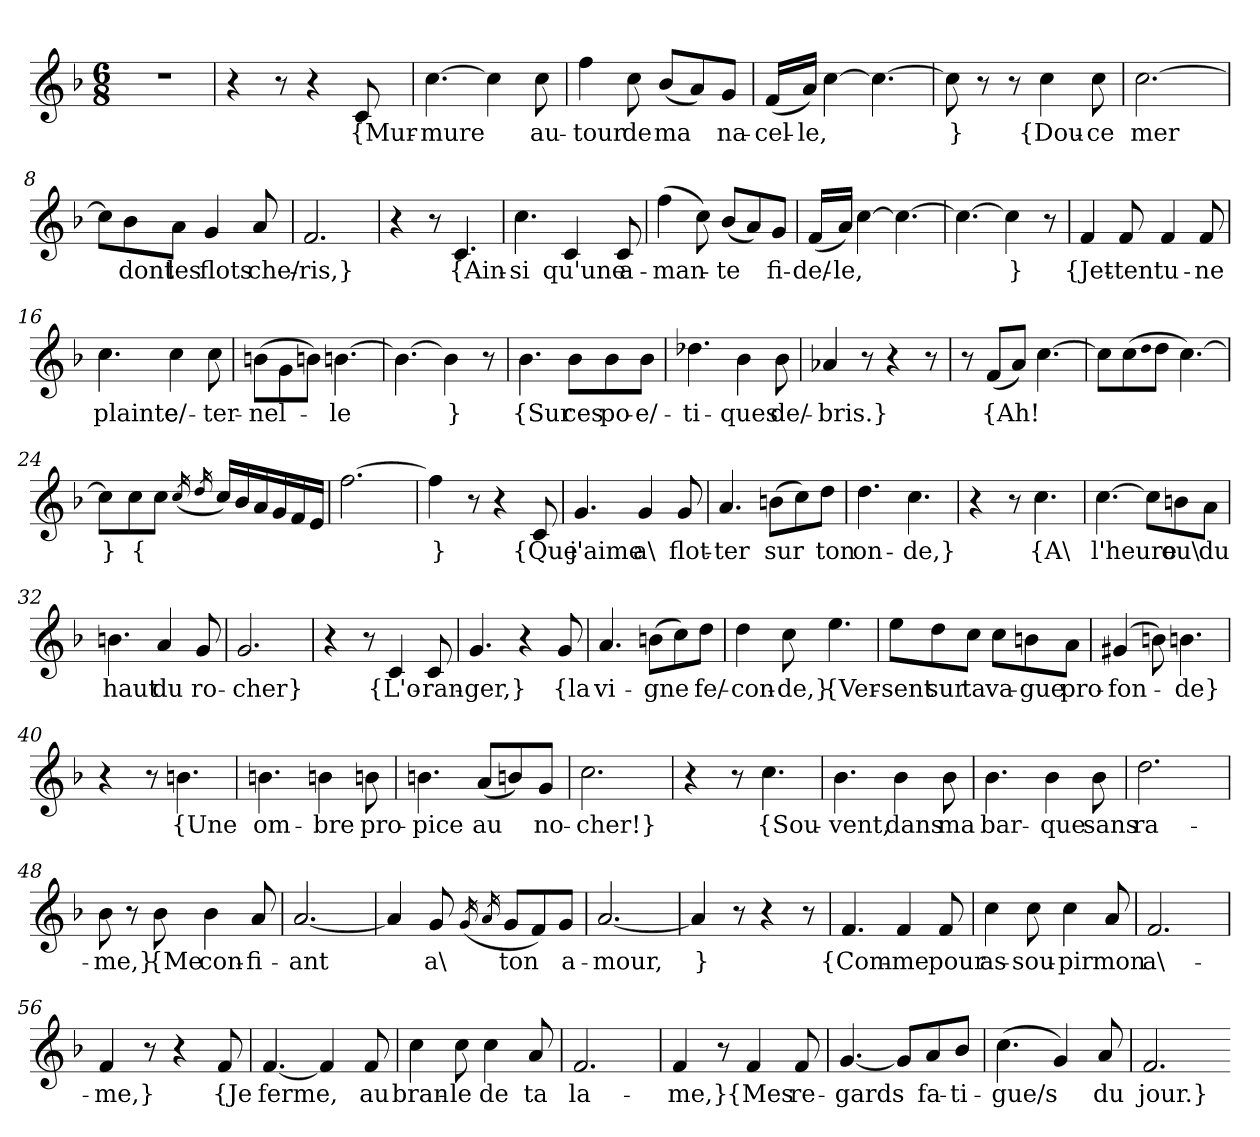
**kern	**text
*part1	*part1
*staff1	*staff1
*clefG2	*
*k[b-]	*
*M6/8	*
=1	=1
2.r	.
=2	=2
4r	.
8r	.
4r	.
8c	{Mur-
=3	=3
[4.cc	-mure
4cc]	.
8cc	au-
=4	=4
4ff	-tour
8cc	de
(8b-/L	ma
8a/)	.
8g/J	na-
=5	=5
(16f/LL	-cel-
16a/JJ)	-le,
[4cc	.
4.cc_	.
=6	=6
8cc]	}
8r	.
8r	.
4cc	{Dou-
8cc	-ce
=7	=7
[2.cc	mer
=8	=8
8cc\L]	.
8b-\	dont
8a\J	les
4g	flots
8a	che/-
=9	=9
2.f	-ris,}
=10	=10
4r	.
8r	.
4.c	{Ain-
=11	=11
4.cc	-si
4c	qu'une
8c	a-
=12	=12
(4ff	-man-
8cc)	.
(8b-/L	-te
8a/)	.
8g/J	fi-
=13	=13
(16f/LL	-de/-
16a/JJ)	-le,
[4cc	.
4.cc_	.
=14	=14
4.cc_	.
4cc]	}
8r	.
=15	=15
4f	{Jet-
8f	-tent
4f	u-
8f	-ne
=16	=16
4.cc	plainte
4cc	e/-
8cc	-ter-
=17	=17
(8bn\L	-nel-
8g\	.
8bn\J)	.
[4.bn	-le
=18	=18
4.bn_	.
4bn]	}
8r	.
=19	=19
4.b-	{Sur
8b-\L	ces
8b-\	po-
8b-\J	-e/-
=20	=20
4.dd-X	-ti-
4b-	-ques
8b-	de/-
=21	=21
4a-X	-bris.}
8r	.
4r	.
8r	.
=22	=22
8r	.
(8f/L	{Ah!
8a/J)	.
[4.cc	.
=23	=23
8cc\L]	.
(8cc\	.
qdd	.
8dd\J	.
[4.cc)	.
=24	=24
8cc\L]	}
8cc\	{
8cc\J	.
(16qcc	.
16qdd	.
16cc/LL)	.
16b-/	.
16a/	.
16g/	.
16f/	.
16e/JJ	.
=25	=25
[2.ff	.
=26	=26
4ff]	}
8r	.
4r	.
8c	{Que
=27	=27
4.g	j'aime
4g	a\
8g	flot-
=28	=28
4.a	-ter
(8bn\L	sur
8cc\)	.
8dd\J	ton
=29	=29
4.dd	on-
4.cc	-de,}
=30	=30
4r	.
8r	.
4.cc	{A\
=31	=31
[4.cc	l'heure
8cc\L]	.
8bn\	ou\
8a\J	du
=32	=32
4.bn	haut
4a	du
8g	ro-
=33	=33
2.g	-cher}
=34	=34
4r	.
8r	.
4c	{L'o-
8c	-ran-
=35	=35
4.g	-ger,}
4r	.
8g	{la
=36	=36
4.a	vi-
(8bn\L	-gne
8cc\)	.
8dd\J	fe/-
=37	=37
4dd	-con-
8cc	-de,}
4.ee	{Ver-
=38	=38
8ee\L	-sent
8dd\	sur
8cc\J	ta
8cc\L	va-
8bn\	-gue
8a\J	pro-
=39	=39
(4g#X	-fon-
8bn)	.
4.bn	-de}
=40	=40
4r	.
8r	.
4.bn	{Une
=41	=41
4.bn	om-
4bn	-bre
8bn	pro-
=42	=42
4.bn	-pice
(8a/L	au
8bn/)	.
8g/J	no-
=43	=43
2.cc	-cher!}
=44	=44
4r	.
8r	.
4.cc	{Sou-
=45	=45
4.b-	-vent,
4b-	dans
8b-	ma
=46	=46
4.b-	bar-
4b-	-que
8b-	sans
=47	=47
2.dd	ra-
=48	=48
8b-	-me,}
8r	.
8b-	{Me
4b-	con-
8a	-fi-
=49	=49
[2.a	-ant
=50	=50
4a]	.
8g	a\
(16qg	.
16qa	.
8g/L	ton
8f/)	.
8g/J	a-
=51	=51
[2.a	-mour,
=52	=52
4a]	}
8r	.
4r	.
8r	.
=53	=53
4.f	{Com-
4f	-me
8f	pour
=54	=54
4cc	as-
8cc	-sou-
4cc	-pir
8a	mon
=55	=55
2.f	a\-
=56	=56
4f	-me,}
8r	.
4r	.
8f	{Je
=57	=57
[4.f	ferme,
4f]	.
8f	au
=58	=58
4cc	bran-
8cc	-le
4cc	de
8a	ta
=59	=59
2.f	la-
=60	=60
4f	-me,}
8r	.
4f	{Mes
8f	re-
=61	=61
[4.g	-gards
8g/L]	.
8a/	fa-
8b-/J	-ti-
=62	=62
(4.cc	-gue/s
4g)	.
8a	du
=63	=63
2.f	jour.}
=-	=-
*-	*-
